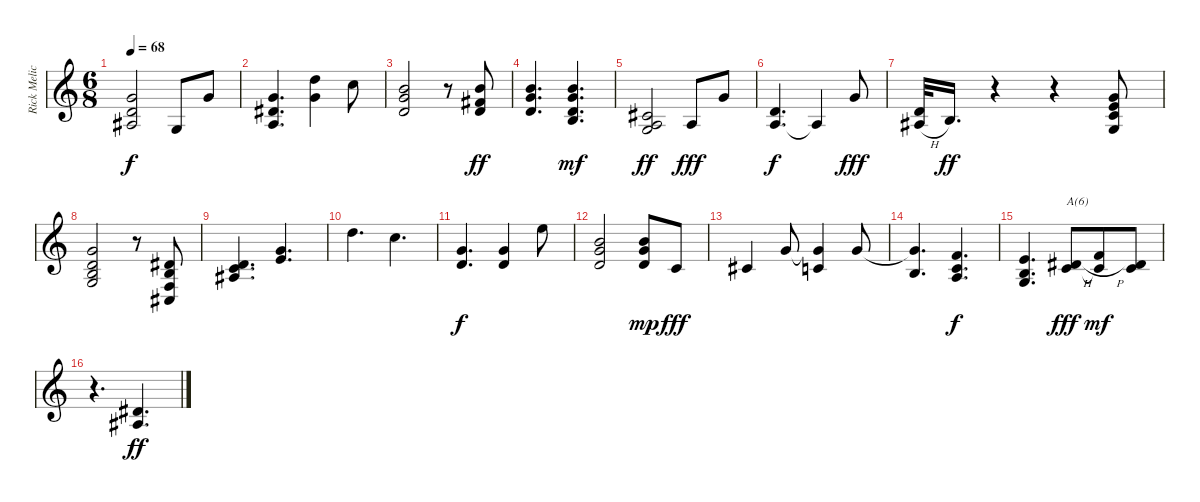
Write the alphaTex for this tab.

\track ("Rick Melick right" "Rick Melic") {instrument electricpiano2}
\staff {score}
\tuning (Ab4 Eb4 Bb3 Gb3 Db3 Ab2 Eb2) {hide}
\ts (6 8)
\tempo 68
\clef g2
\ks c
(9.3 8.4 9.5).2{dy f} 6.5.8 9.3.8 |
(9.3 9.4 8.5).4{d} (11.2 9.3).4 9.2.8 |
(13.3 13.4 13.5).2 r.8 (13.3 12.4 13.5).8{dy ff} |
(13.3 13.4 13.5).4{d} (13.3 13.4 13.5 15.6).4{d dy mf} |
(3.4 12.5 11.6).2{dy ff} 13.6.8{dy fff} 13.4.8 |
(13.5 13.6).4{d dy f} 13.6{t}.4 13.4.8{dy fff} |
(8.4 9.5{h}).32 10.5.16{d dy ff} r.4 r.4 (4.2 6.3 6.4 6.5).8{bd 60} |
(4.2 4.3 5.4 6.5).2{bd 60} r.8 (5.3 5.4 4.5 5.6).8 |
(2.3 8.4 9.5).4{d} (4.2 6.3).4{d} |
6.1.4{d} 4.1.4{d} |
(4.2 4.3).4{d dy f} (4.2 4.3).4 13.2.8 |
(8.2 9.3 8.4).2 (8.2 9.3 8.4).8{dy mp} 6.4.8{dy fff} |
7.4.4 4.2.8 (4.2{t} 6.4).4 4.2.8 |
(4.2{t} 5.4).4{d} (2.2 2.3 3.4).4{d dy f} |
(1.2 1.3 1.4).4{d} (0.2{h} 2.3).8{txt "A(6)" dy fff} (2.2{h} 2.3{t}).8{dy mf} (0.2 2.3).8 |
r.4{d} (5.3 4.4).4{d dy ff}
